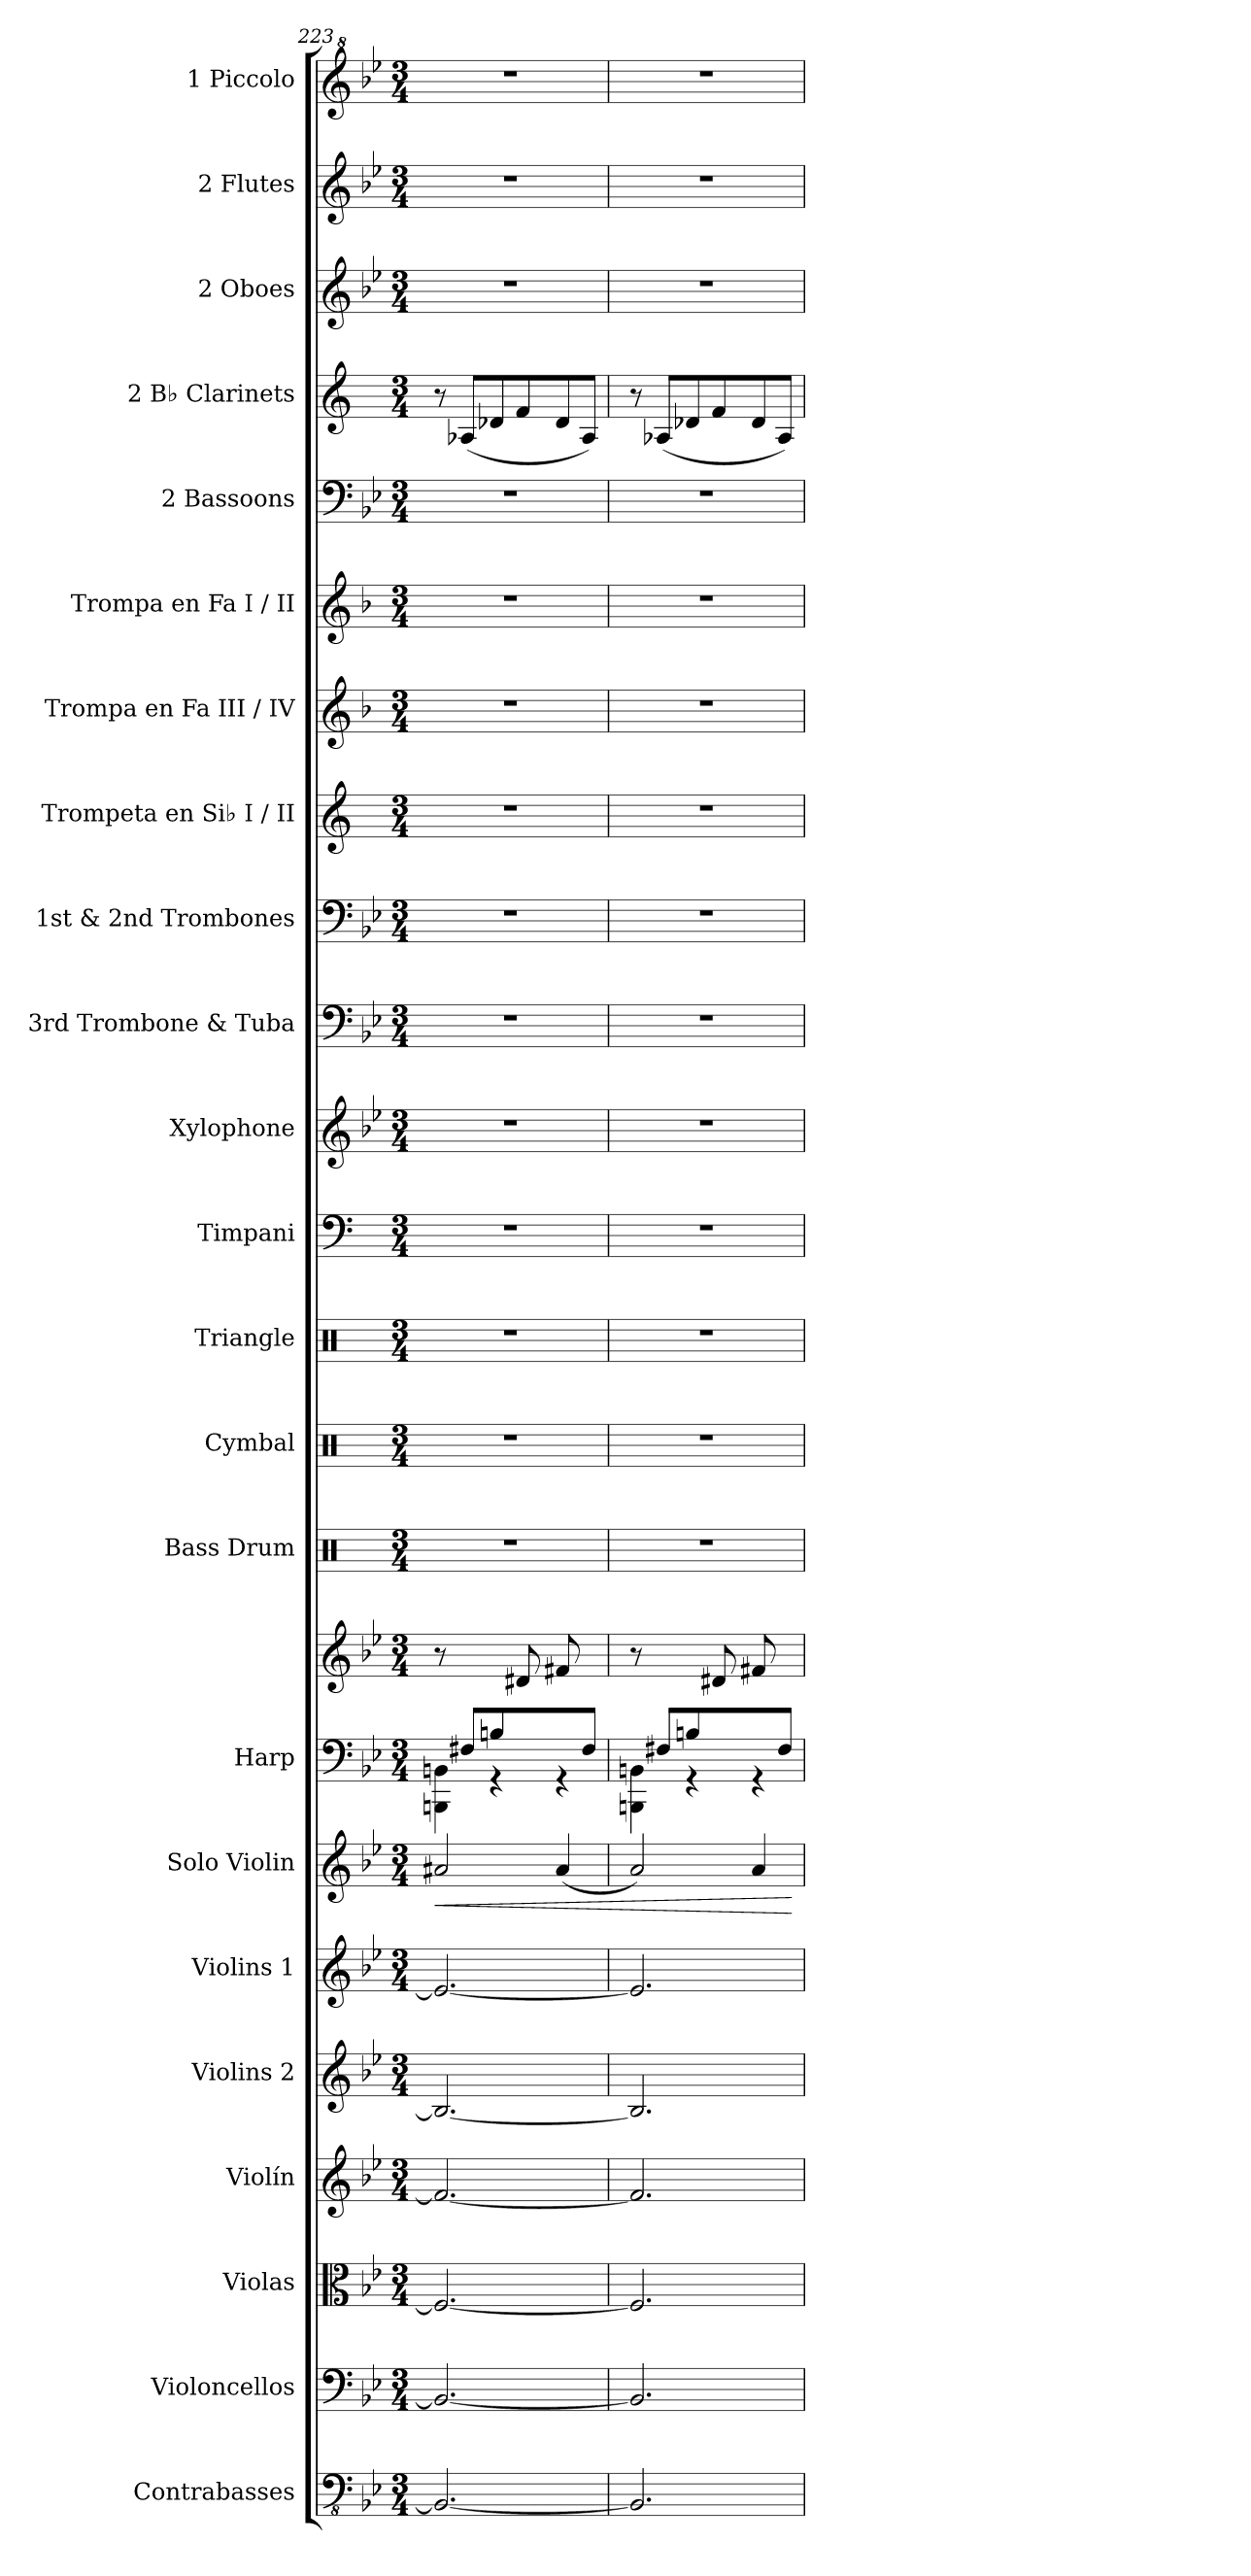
**kern	**kern	**kern	**kern	**kern	**kern	**kern	**dynam	**kern	**kern	**kern	**kern	**kern	**kern	**kern	**kern	**kern	**kern	**kern	**kern	**kern	**kern	**kern	**kern	**kern
*part23	*part22	*part21	*part20	*part19	*part18	*part17	*part17	*part16	*part16	*part15	*part14	*part13	*part12	*part11	*part10	*part9	*part8	*part7	*part6	*part5	*part4	*part3	*part2	*part1
*staff24	*staff23	*staff22	*staff21	*staff20	*staff19	*staff18	*staff18	*staff17	*staff16	*staff15	*staff14	*staff13	*staff12	*staff11	*staff10	*staff9	*staff8	*staff7	*staff6	*staff5	*staff4	*staff3	*staff2	*staff1
*I"Contrabasses	*I"Violoncellos	*I"Violas	*I"Violín	*I"Violins 2	*I"Violins 1	*I"Solo Violin	*	*I"Harp	*	*I"Bass Drum	*I"Cymbal	*I"Triangle	*I"Timpani	*I"Xylophone	*I"3rd Trombone     &amp; Tuba	*I"1st &amp; 2nd Trombones	*I"Trompeta en Si♭  I / II	*I"Trompa en Fa   III / IV	*I"Trompa en Fa I / II	*I"2 Bassoons	*I"2 B♭ Clarinets	*I"2 Oboes	*I"2 Flutes	*I"1 Piccolo
*I'Cbs.	*I'Vlcs.	*I'Vlas.	*I'Vln.	*I'Vlns. 2	*I'Vlns. 1	*I'S. Vln.	*	*I'Hrp.	*	*I'B. Dr.	*I'Cym.	*I'Trgl.	*I'Timp.	*I'Xyl.	*I'3rd Trb. &amp; Tba.	*I'1st &amp; 2nd    Trbs.	*I'Tpt. Si♭  I / II	*I'Trmp. Fa   III / IV	*I'Trmp. Fa I / II	*I'2 Bsns.	*I'2 B♭ Cls.	*I'2 Obs.	*I'2 Fls.	*I'1 Picc.
*clefFv4	*clefF4	*clefC3	*clefG2	*clefG2	*clefG2	*clefG2	*	*clefF4	*clefG2	*clefX	*clefX	*clefX	*clefF4	*clefG2	*clefF4	*clefF4	*clefG2	*clefG2	*clefG2	*clefF4	*clefG2	*clefG2	*clefG2	*clefG^2
*	*	*	*	*	*	*	*	*	*	*	*	*	*	*ITrd-7c-12	*	*	*ITrd1c2	*ITrd4c7	*ITrd4c7	*	*ITrd1c2	*	*	*ITrd-7c-12
*k[b-e-]	*k[b-e-]	*k[b-e-]	*k[b-e-]	*k[b-e-]	*k[b-e-]	*k[b-e-]	*	*k[b-e-]	*k[b-e-]	*k[]	*k[]	*k[]	*k[]	*k[b-e-]	*k[b-e-]	*k[b-e-]	*k[b-e-]	*k[b-e-]	*k[b-e-]	*k[b-e-]	*k[b-e-]	*k[b-e-]	*k[b-e-]	*k[b-e-]
*M3/4	*M3/4	*M3/4	*M3/4	*M3/4	*M3/4	*M3/4	*	*M3/4	*M3/4	*M3/4	*M3/4	*M3/4	*M3/4	*M3/4	*M3/4	*M3/4	*M3/4	*M3/4	*M3/4	*M3/4	*M3/4	*M3/4	*M3/4	*M3/4
=223	=223	=223	=223	=223	=223	=223	=223	=223	=223	=223	=223	=223	=223	=223	=223	=223	=223	=223	=223	=223	=223	=223	=223	=223
!	!	!	!	!	!	!	!LO:HP:b	!	!	!	!	!	!	!	!	!	!	!	!	!	!	!	!	!
*	*	*	*	*	*	*	*	*^	*	*	*	*	*	*	*	*	*	*	*	*	*	*	*	*
2.BBB/_	2.BB/_	2.F#/_	2.f#/_	2.B/_	2.e-/_	2a#X/	<	8ryy	4BBBn\ 4BBn\	8r	2.r	2.r	2.r	2.r	2.r	2.r	2.r	2.r	2.r	2.r	2.r	8r	2.r	2.r	2.r
.	.	.	.	.	.	.	.	8F#X/L	.	4ryy	.	.	.	.	.	.	.	.	.	.	.	(<8G-X/L	.	.	.
.	.	.	.	.	.	.	.	8Bn/	4r	.	.	.	.	.	.	.	.	.	.	.	.	8c-X/	.	.	.
.	.	.	.	.	.	.	.	4ryy	.	8d#X/	.	.	.	.	.	.	.	.	.	.	.	8e-/	.	.	.
.	.	.	.	.	.	(<4a#/	.	.	4r	8f#X/	.	.	.	.	.	.	.	.	.	.	.	8c-/	.	.	.
.	.	.	.	.	.	.	.	8F#/J	.	8ryy	.	.	.	.	.	.	.	.	.	.	.	8G-/J)	.	.	.
=224	=224	=224	=224	=224	=224	=224	=224	=224	=224	=224	=224	=224	=224	=224	=224	=224	=224	=224	=224	=224	=224	=224	=224	=224	=224
2.BBB/]	2.BB/]	2.F#/]	2.f#/]	2.B/]	2.e-/]	2a/)	.	8ryy	4BBBn\ 4BBn\	8r	2.r	2.r	2.r	2.r	2.r	2.r	2.r	2.r	2.r	2.r	2.r	8r	2.r	2.r	2.r
.	.	.	.	.	.	.	.	8F#X/L	.	4ryy	.	.	.	.	.	.	.	.	.	.	.	(<8G-X/L	.	.	.
.	.	.	.	.	.	.	.	8Bn/	4r	.	.	.	.	.	.	.	.	.	.	.	.	8c-X/	.	.	.
.	.	.	.	.	.	.	.	4ryy	.	8d#X/	.	.	.	.	.	.	.	.	.	.	.	8e-/	.	.	.
.	.	.	.	.	.	4a/	.	.	4r	8f#X/	.	.	.	.	.	.	.	.	.	.	.	8c-/	.	.	.
.	.	.	.	.	.	.	.	8F#/J	.	8ryy	.	.	.	.	.	.	.	.	.	.	.	8G-/J)	.	.	.
*	*	*	*	*	*	*	*	*v	*v	*	*	*	*	*	*	*	*	*	*	*	*	*	*	*	*
.	.	.	.	.	.	.	[	.	.	.	.	.	.	.	.	.	.	.	.	.	.	.	.	.
=	=	=	=	=	=	=	=	=	=	=	=	=	=	=	=	=	=	=	=	=	=	=	=	=
*-	*-	*-	*-	*-	*-	*-	*-	*-	*-	*-	*-	*-	*-	*-	*-	*-	*-	*-	*-	*-	*-	*-	*-	*-
